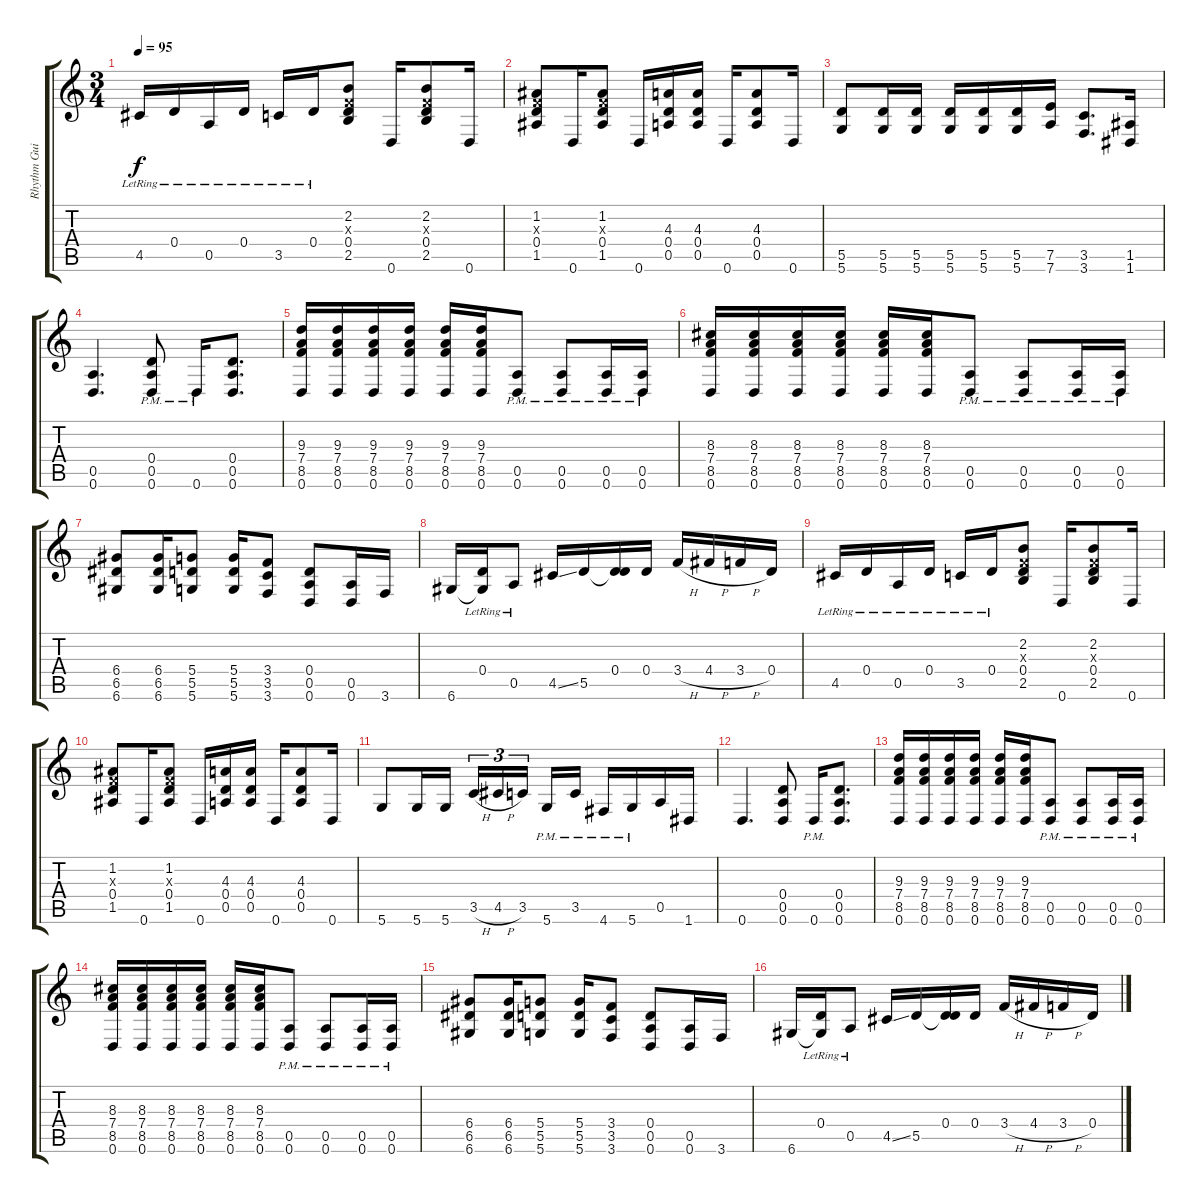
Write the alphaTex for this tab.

\track ("Rhythm Guitar 2" "Rhythm Gui") {instrument distortionguitar}
\staff {score tabs}
\tuning (E4 A3 F3 D3 A2 D2) {hide}
\ts (3 4)
\tempo 95
\clef g2
\ks c
4.5{lr}.16{dy f} 0.4{lr}.16 0.5{lr}.16 0.4{lr}.16 3.5{lr}.16 0.4{lr}.16 (2.2 0.3{x} 0.4 2.5).8 0.6.16 (2.2 0.3{x} 0.4 2.5).8 0.6.16 |
(1.2 0.3{x} 0.4 1.5).8 0.6.16 (1.2 0.3{x} 0.4 1.5).8 0.6.16 (4.3 0.4 0.5).16 (4.3 0.4 0.5).16 0.6.16 (4.3 0.4 0.5).8 0.6.16 |
(5.5 5.6).8 (5.5 5.6).16 (5.5 5.6).16 (5.5 5.6).16 (5.5 5.6).16 (5.5 5.6).16 (7.5 7.6).16 (3.5 3.6).8{d} (1.5 1.6).16 |
(0.5 0.6).4{d} (0.4{pm} 0.5{pm} 0.6{pm}).8 0.6{pm}.16 (0.4 0.5 0.6).8{d} |
(9.3 7.4 8.5 0.6).16 (9.3 7.4 8.5 0.6).16 (9.3 7.4 8.5 0.6).16 (9.3 7.4 8.5 0.6).16 (9.3 7.4 8.5 0.6).16 (9.3 7.4 8.5 0.6).16 (0.5 0.6{pm}).8 (0.5{pm} 0.6{pm}).8 (0.5{pm} 0.6{pm}).16 (0.5{pm} 0.6{pm}).16 |
(8.3 7.4 8.5 0.6).16 (8.3 7.4 8.5 0.6).16 (8.3 7.4 8.5 0.6).16 (8.3 7.4 8.5 0.6).16 (8.3 7.4 8.5 0.6).16 (8.3 7.4 8.5 0.6).16 (0.5{pm} 0.6{pm}).8 (0.5{pm} 0.6{pm}).8 (0.5{pm} 0.6{pm}).16 (0.5{pm} 0.6{pm}).16 |
(6.4 6.5 6.6).8 (6.4 6.5 6.6).16 (5.4 5.5 5.6).8 (5.4 5.5 5.6).16 (3.4 3.5 3.6).8 (0.4 0.5 0.6).8 (0.5 0.6).16 3.6.16 |
6.6.16 (0.4{lr} 6.6{t}).16 0.5{lr}.8 4.5{ss}.16 5.5.16 (0.4 5.5{t}).16 0.4.16 3.4{h}.16 4.4{h}.16 3.4{h}.16 0.4.16 |
4.5{lr}.16 0.4{lr}.16 0.5{lr}.16 0.4{lr}.16 3.5{lr}.16 0.4{lr}.16 (2.2 0.3{x} 0.4 2.5).8 0.6.16 (2.2 0.3{x} 0.4 2.5).8 0.6.16 |
(1.2 0.3{x} 0.4 1.5).8 0.6.16 (1.2 0.3{x} 0.4 1.5).8 0.6.16 (4.3 0.4 0.5).16 (4.3 0.4 0.5).16 0.6.16 (4.3 0.4 0.5).8 0.6.16 |
5.6.8 5.6.16 5.6.16 3.5{h}.16{tu (3 2)} 4.5{h}.16{tu (3 2)} 3.5.16{tu (3 2) beam splitsecondary} 5.6{pm}.16 3.5{pm}.16 4.6{pm}.16 5.6{pm}.16 0.5.16 1.6.16 |
0.6.4{d} (0.4 0.5 0.6).8 0.6{pm}.16 (0.4 0.5 0.6).8{d} |
(9.3 7.4 8.5 0.6).16 (9.3 7.4 8.5 0.6).16 (9.3 7.4 8.5 0.6).16 (9.3 7.4 8.5 0.6).16 (9.3 7.4 8.5 0.6).16 (9.3 7.4 8.5 0.6).16 (0.5 0.6{pm}).8 (0.5{pm} 0.6{pm}).8 (0.5{pm} 0.6{pm}).16 (0.5{pm} 0.6{pm}).16 |
(8.3 7.4 8.5 0.6).16 (8.3 7.4 8.5 0.6).16 (8.3 7.4 8.5 0.6).16 (8.3 7.4 8.5 0.6).16 (8.3 7.4 8.5 0.6).16 (8.3 7.4 8.5 0.6).16 (0.5{pm} 0.6{pm}).8 (0.5{pm} 0.6{pm}).8 (0.5{pm} 0.6{pm}).16 (0.5{pm} 0.6{pm}).16 |
(6.4 6.5 6.6).8 (6.4 6.5 6.6).16 (5.4 5.5 5.6).8 (5.4 5.5 5.6).16 (3.4 3.5 3.6).8 (0.4 0.5 0.6).8 (0.5 0.6).16 3.6.16 |
6.6.16 (0.4{lr} 6.6{t}).16 0.5{lr}.8 4.5{ss}.16 5.5.16 (0.4 5.5{t}).16 0.4.16 3.4{h}.16 4.4{h}.16 3.4{h}.16 0.4.16
